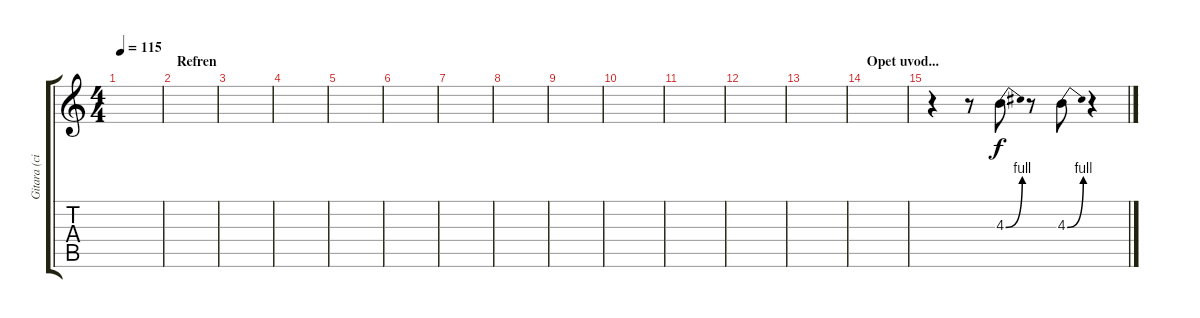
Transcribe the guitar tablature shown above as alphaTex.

\track ("Gitara (cist zvuk)" "Gitara (ci") {instrument electricguitarclean}
\staff {score tabs}
\tuning (E4 B3 G3 D3 A2 E2) {hide}
\ts (4 4)
\tempo 115
\clef g2
\ks c
|
\section ("" "Refren")
|
|
|
|
|
|
|
|
|
|
|
|
\section ("" "Opet uvod...")
|
r.4 r.8 4.3{be (bend 0 0 60 4)}.8 r.8 4.3{be (bend 0 0 60 4)}.8 r.4
